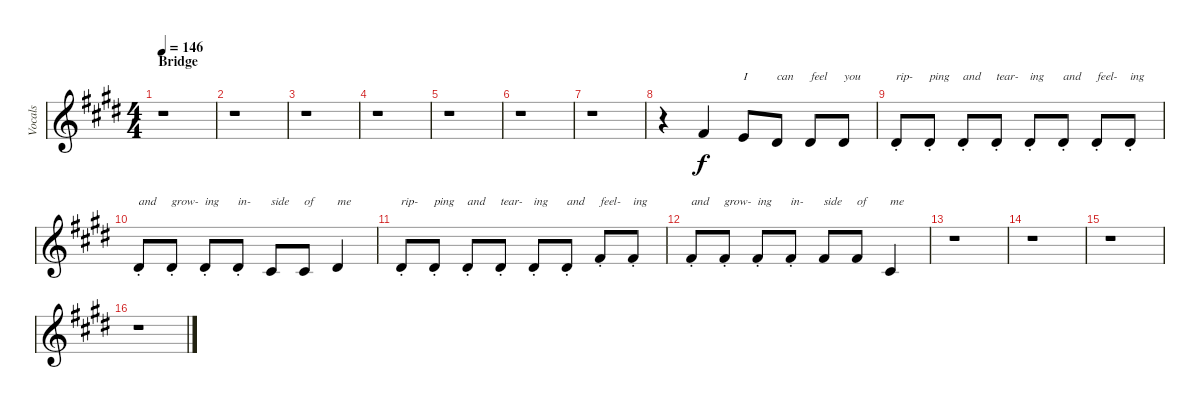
\track ("Vocals" "Vocals") {instrument lead6voice}
\staff {score}
\tuning (Eb4 Bb3 Gb3 Db3 Ab2 Db2) {hide}
\ts (4 4)
\section ("" "Bridge")
\tempo 146
\clef g2
\ks e
r.1{dy f} |
r.1 |
r.1 |
r.1 |
r.1 |
r.1 |
r.1 |
r.4 8.2.4 6.2.8{txt "I"} 5.2.8{txt "can"} 5.2.8{txt "feel"} 5.2.8{txt "you"} |
5.2{st}.8{txt "rip-"} 5.2{st}.8{txt "ping"} 5.2{st}.8{txt "and"} 5.2{st}.8{txt "tear-"} 5.2{st}.8{txt "ing"} 5.2{st}.8{txt "and"} 5.2{st}.8{txt "feel-"} 5.2{st}.8{txt "ing"} |
5.2{st}.8{txt "and"} 5.2{st}.8{txt "grow-"} 5.2{st}.8{txt "ing"} 5.2{st}.8{txt "in-"} 3.2.8{txt "side"} 3.2.8{txt "of"} 5.2.4{txt "me"} |
5.2{st}.8{txt "rip-"} 5.2{st}.8{txt "ping"} 5.2{st}.8{txt "and"} 5.2{st}.8{txt "tear-"} 5.2{st}.8{txt "ing"} 5.2{st}.8{txt "and"} 8.2{st}.8{txt "feel-"} 8.2{st}.8{txt "ing"} |
8.2{st}.8{txt "and"} 8.2{st}.8{txt "grow-"} 8.2{st}.8{txt "ing"} 8.2{st}.8{txt "in-"} 8.2.8{txt "side"} 8.2.8{txt "of"} 7.3.4{txt "me"} |
r.1 |
r.1 |
r.1 |
r.1
